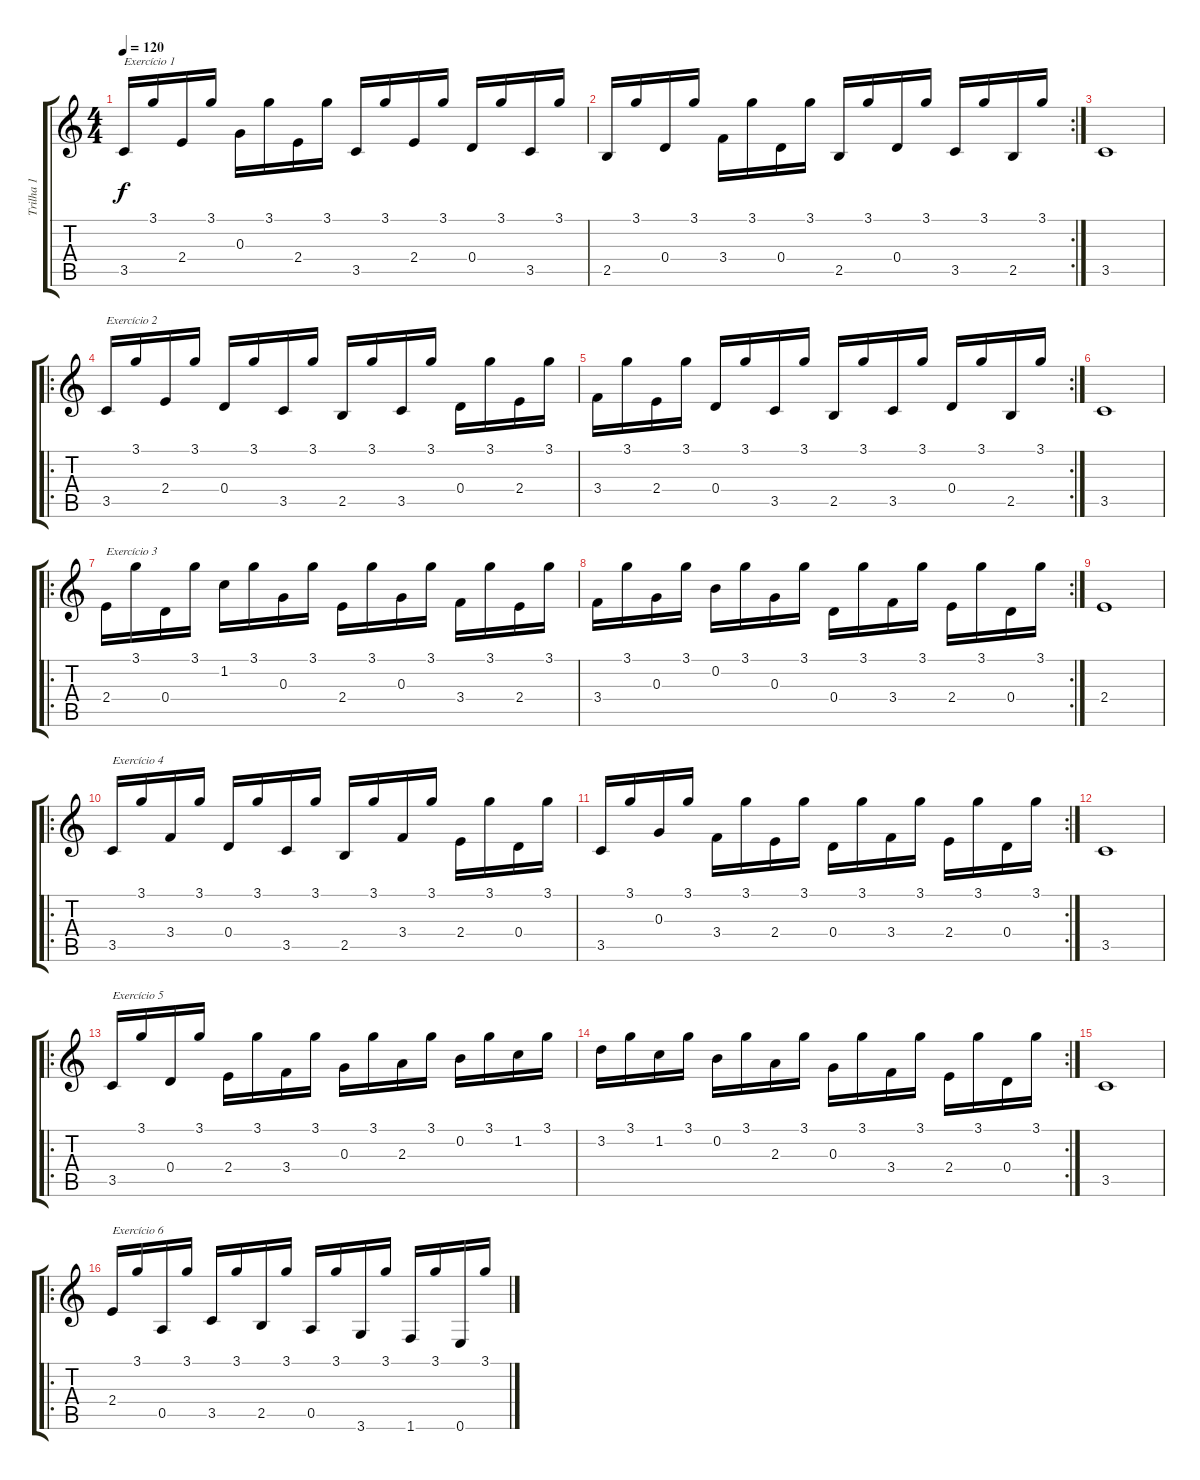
\track ("Trilha 1" "Trilha 1") {instrument acousticguitarnylon}
\staff {score tabs}
\tuning (E4 B3 G3 D3 A2 E2) {hide}
\ts (4 4)
\tempo 120
\clef g2
\ks c
3.5.16{txt "Exercício 1" dy f instrument acousticguitarnylon} 3.1.16 2.4.16 3.1.16 0.3.16 3.1.16 2.4.16 3.1.16 3.5.16 3.1.16 2.4.16 3.1.16 0.4.16 3.1.16 3.5.16 3.1.16 |
\rc 2
2.5.16 3.1.16 0.4.16 3.1.16 3.4.16 3.1.16 0.4.16 3.1.16 2.5.16 3.1.16 0.4.16 3.1.16 3.5.16 3.1.16 2.5.16 3.1.16 |
3.5.1 |
\ro
3.5.16{txt "Exercício 2"} 3.1.16 2.4.16 3.1.16 0.4.16 3.1.16 3.5.16 3.1.16 2.5.16 3.1.16 3.5.16 3.1.16 0.4.16 3.1.16 2.4.16 3.1.16 |
\rc 2
3.4.16 3.1.16 2.4.16 3.1.16 0.4.16 3.1.16 3.5.16 3.1.16 2.5.16 3.1.16 3.5.16 3.1.16 0.4.16 3.1.16 2.5.16 3.1.16 |
3.5.1 |
\ro
2.4.16{txt "Exercício 3"} 3.1.16 0.4.16 3.1.16 1.2.16 3.1.16 0.3.16 3.1.16 2.4.16 3.1.16 0.3.16 3.1.16 3.4.16 3.1.16 2.4.16 3.1.16 |
\rc 2
3.4.16 3.1.16 0.3.16 3.1.16 0.2.16 3.1.16 0.3.16 3.1.16 0.4.16 3.1.16 3.4.16 3.1.16 2.4.16 3.1.16 0.4.16 3.1.16 |
2.4.1 |
\ro
3.5.16{txt "Exercício 4"} 3.1.16 3.4.16 3.1.16 0.4.16 3.1.16 3.5.16 3.1.16 2.5.16 3.1.16 3.4.16 3.1.16 2.4.16 3.1.16 0.4.16 3.1.16 |
\rc 2
3.5.16 3.1.16 0.3.16 3.1.16 3.4.16 3.1.16 2.4.16 3.1.16 0.4.16 3.1.16 3.4.16 3.1.16 2.4.16 3.1.16 0.4.16 3.1.16 |
3.5.1 |
\ro
3.5.16{txt "Exercício 5"} 3.1.16 0.4.16 3.1.16 2.4.16 3.1.16 3.4.16 3.1.16 0.3.16 3.1.16 2.3.16 3.1.16 0.2.16 3.1.16 1.2.16 3.1.16 |
\rc 2
3.2.16 3.1.16 1.2.16 3.1.16 0.2.16 3.1.16 2.3.16 3.1.16 0.3.16 3.1.16 3.4.16 3.1.16 2.4.16 3.1.16 0.4.16 3.1.16 |
3.5.1 |
\ro
2.4.16{txt "Exercício 6"} 3.1.16 0.5.16 3.1.16 3.5.16 3.1.16 2.5.16 3.1.16 0.5.16 3.1.16 3.6.16 3.1.16 1.6.16 3.1.16 0.6.16 3.1.16
